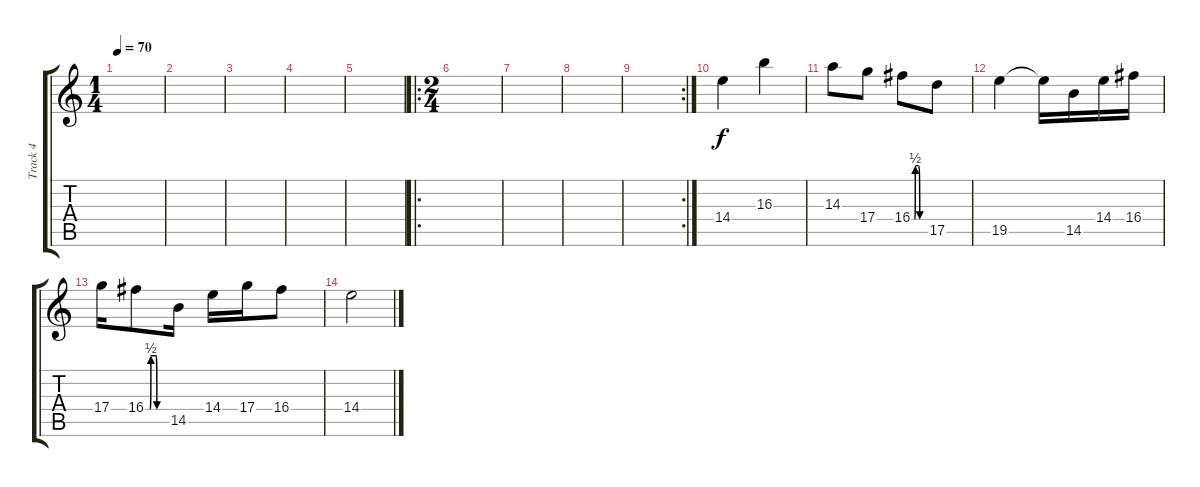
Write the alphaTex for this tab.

\track ("Track 4" "Track 4") {instrument distortionguitar}
\staff {score tabs}
\tuning (E4 B3 G3 D3 A2 E2) {hide}
\ts (1 4)
\tempo 70
\clef g2
\ks c
|
|
|
|
|
\ro
\ts (2 4)
|
|
|
\rc 2
|
14.4.4 16.3.4 |
14.3.8 17.4.8 16.4{be (custom 0 0 13 0 15 2 30 2 35 0 45 0 60 0)}.8 17.5.8 |
19.5.4 19.5{t}.16 14.5.16 14.4.16 16.4.16 |
17.4.16 16.4{be (custom 0 0 13 0 15 2 30 2 32 0 45 0 60 0)}.8 14.5.16 14.4.16 17.4.16 16.4.8 |
14.4.2
